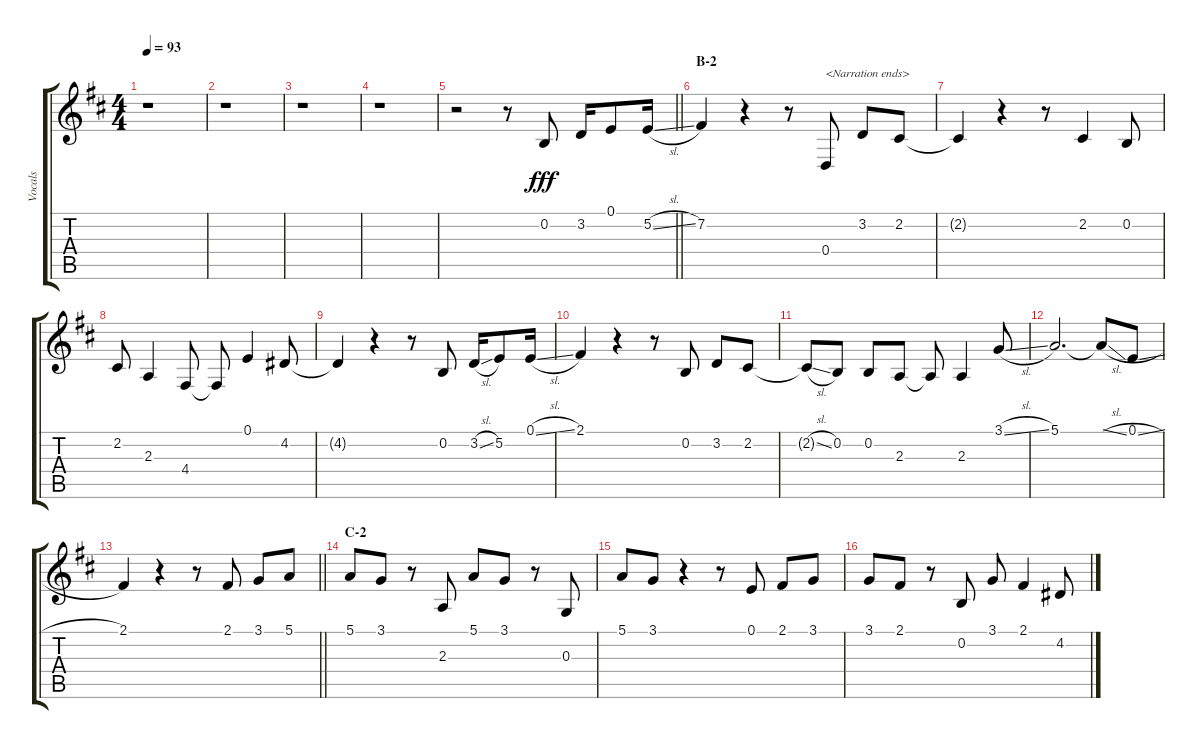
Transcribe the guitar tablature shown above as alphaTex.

\track ("Vocals" "Vocals") {instrument voiceoohs}
\staff {score tabs}
\tuning (E4 B3 G3 D3 A2 E2) {hide}
\ts (4 4)
\tempo 93
\clef g2
\ks d
r.1{dy fff} |
r.1 |
r.1 |
r.1 |
\barLineRight lightlight
r.2 r.8 0.2.8 3.2.16 0.1.8 5.2{sl}.16 |
\section ("" "B-2")
7.2.4 r.4 r.8 0.4.8{txt "<Narration ends>"} 3.2.8 2.2.8 |
2.2{t}.4 r.4 r.8 2.2.4 0.2.8 |
2.2.8 2.3.4 4.4.8 4.4{t}.8 0.1.4 4.2.8 |
4.2{t}.4 r.4 r.8 0.2.8 3.2{sl}.16 5.2.8 0.1{sl}.16 |
2.1.4 r.4 r.8 0.2.8 3.2.8 2.2.8 |
2.2{sl t}.8 0.2.8 0.2.8 2.3.8 2.3{t}.8 2.3.4 3.1{sl}.8 |
5.1.2{d} 5.1{sl t}.8 0.1{sl}.8 |
\barLineRight lightlight
2.1.4 r.4 r.8 2.1.8 3.1.8 5.1.8 |
\section ("" "C-2")
5.1.8 3.1.8 r.8 2.3.8 5.1.8 3.1.8 r.8 0.3.8 |
5.1.8 3.1.8 r.4 r.8 0.1.8 2.1.8 3.1.8 |
3.1.8 2.1.8 r.8 0.2.8 3.1.8 2.1.4 4.2{sl}.8
